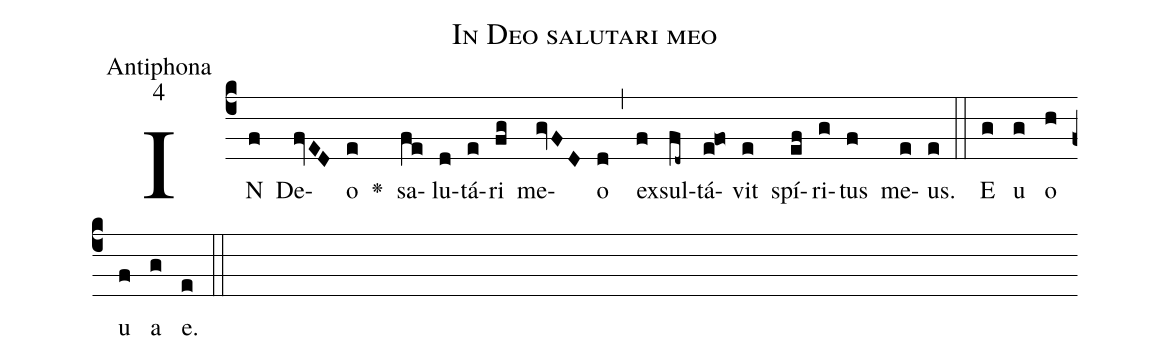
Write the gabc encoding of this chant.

name:In Deo salutari meo;
office-part:Antiphona;
mode:4;
%%
(c4)IN(f) De(fvED)o(e) <v>\greheightstar</v>() sa(fe)lu(d)tá(e)ri(fg) me(gvFD)o(d) (,) ex(f)sul(fd~)tá(e!fo)vit(e) spí(ef)ri(g)tus(f) me(e)us.(e) (::)
E(g) u(g) o(h) u(f) a(g) e.(e) (::)
